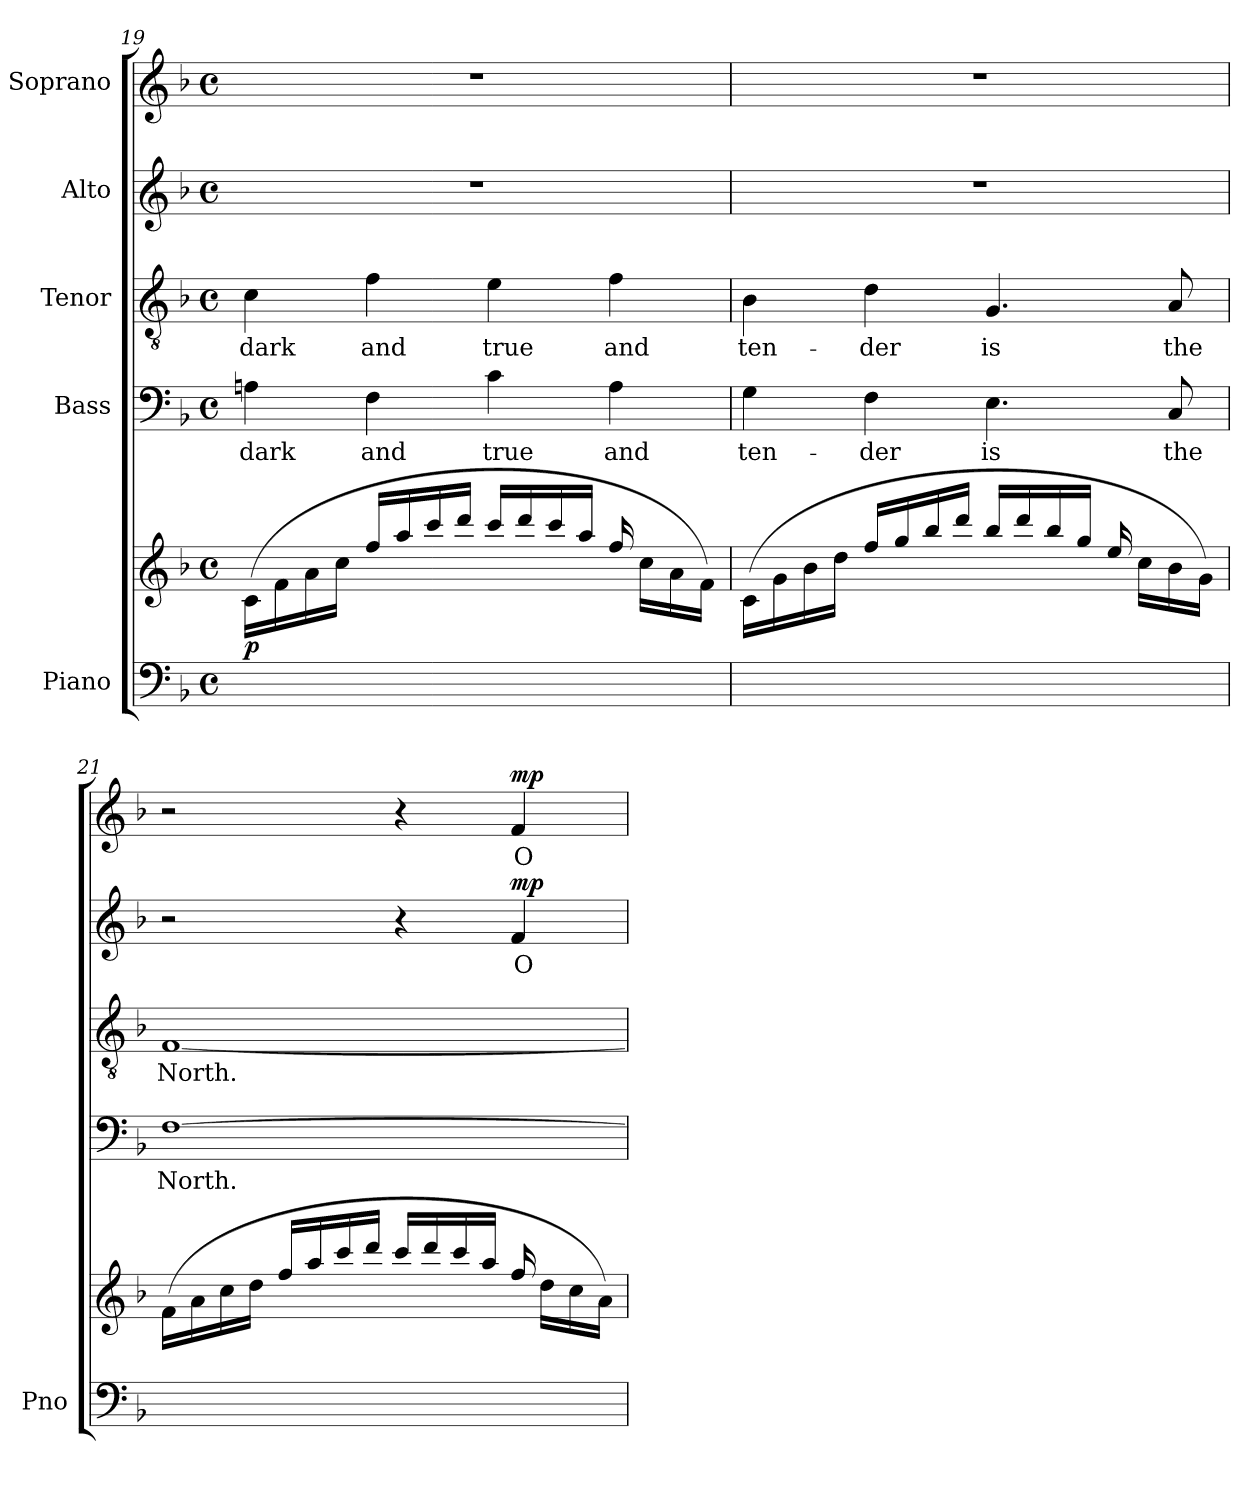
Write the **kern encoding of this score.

**kern	**kern	**dynam	**kern	**text	**kern	**text	**kern	**text	**dynam	**kern	**text	**dynam
*part5	*part5	*part5	*part4	*part4	*part3	*part3	*part2	*part2	*part2	*part1	*part1	*part1
*staff6	*staff5	*staff5/6	*staff4	*staff4	*staff3	*staff3	*staff2	*staff2	*staff2	*staff1	*staff1	*staff1
*I"Piano	*	*	*I"Bass	*	*I"Tenor	*	*I"Alto	*	*	*I"Soprano	*	*
*I'Pno	*	*	*	*	*	*	*	*	*	*	*	*
*clefF4	*clefG2	*	*clefF4	*	*clefGv2	*	*clefG2	*	*	*clefG2	*	*
*k[b-]	*k[b-]	*	*k[b-]	*	*k[b-]	*	*k[b-]	*	*	*k[b-]	*	*
*M4/4	*M4/4	*	*M4/4	*	*M4/4	*	*M4/4	*	*	*M4/4	*	*
*met(c)	*met(c)	*	*met(c)	*	*met(c)	*	*met(c)	*	*	*met(c)	*	*
=19	=19	=19	=19	=19	=19	=19	=19	=19	=19	=19	=19	=19
!	!	!LO:DY:b	!	!	!	!	!	!	!	!	!	!
1ryy	(16c\LL	p	4An\	dark	4c\	dark	1r	.	.	1r	.	.
.	16f\	.	.	.	.	.	.	.	.	.	.	.
.	16a\	.	.	.	.	.	.	.	.	.	.	.
.	16cc\JJ	.	.	.	.	.	.	.	.	.	.	.
.	16ff/LL	.	4F\	and	4f\	and	.	.	.	.	.	.
.	16aa/	.	.	.	.	.	.	.	.	.	.	.
.	16ccc/	.	.	.	.	.	.	.	.	.	.	.
.	16ddd/JJ	.	.	.	.	.	.	.	.	.	.	.
.	16ccc/LL	.	4c\	true	4e\	true	.	.	.	.	.	.
.	16ddd/	.	.	.	.	.	.	.	.	.	.	.
.	16ccc/	.	.	.	.	.	.	.	.	.	.	.
.	16aa/JJ	.	.	.	.	.	.	.	.	.	.	.
.	16ff/	.	4A\	and	4f\	and	.	.	.	.	.	.
.	16cc\LL	.	.	.	.	.	.	.	.	.	.	.
.	16a\	.	.	.	.	.	.	.	.	.	.	.
.	16f\JJ)	.	.	.	.	.	.	.	.	.	.	.
=20	=20	=20	=20	=20	=20	=20	=20	=20	=20	=20	=20	=20
1ryy	(16c\LL	.	4G\	ten-	4B-\	ten-	1r	.	.	1r	.	.
.	16g\	.	.	.	.	.	.	.	.	.	.	.
.	16b-\	.	.	.	.	.	.	.	.	.	.	.
.	16dd\JJ	.	.	.	.	.	.	.	.	.	.	.
.	16ff/LL	.	4F\	-der	4d\	-der	.	.	.	.	.	.
.	16gg/	.	.	.	.	.	.	.	.	.	.	.
.	16bb-/	.	.	.	.	.	.	.	.	.	.	.
.	16ddd/JJ	.	.	.	.	.	.	.	.	.	.	.
.	16bb-/LL	.	4.E\	is	4.G/	is	.	.	.	.	.	.
.	16ddd/	.	.	.	.	.	.	.	.	.	.	.
.	16bb-/	.	.	.	.	.	.	.	.	.	.	.
.	16gg/JJ	.	.	.	.	.	.	.	.	.	.	.
.	16ee/	.	.	.	.	.	.	.	.	.	.	.
.	16cc\LL	.	.	.	.	.	.	.	.	.	.	.
.	16b-\	.	8C/	the	8A/	the	.	.	.	.	.	.
.	16g\JJ)	.	.	.	.	.	.	.	.	.	.	.
=21	=21	=21	=21	=21	=21	=21	=21	=21	=21	=21	=21	=21
1ryy	(16f\LL	.	[1F	North.	[1F	North.	2r	.	.	2r	.	.
.	16a\	.	.	.	.	.	.	.	.	.	.	.
.	16cc\	.	.	.	.	.	.	.	.	.	.	.
.	16dd\JJ	.	.	.	.	.	.	.	.	.	.	.
.	16ff/LL	.	.	.	.	.	.	.	.	.	.	.
.	16aa/	.	.	.	.	.	.	.	.	.	.	.
.	16ccc/	.	.	.	.	.	.	.	.	.	.	.
.	16ddd/JJ	.	.	.	.	.	.	.	.	.	.	.
.	16ccc/LL	.	.	.	.	.	4r	.	.	4r	.	.
.	16ddd/	.	.	.	.	.	.	.	.	.	.	.
.	16ccc/	.	.	.	.	.	.	.	.	.	.	.
.	16aa/JJ	.	.	.	.	.	.	.	.	.	.	.
!	!	!	!	!	!	!	!	!	!LO:DY:a	!	!	!LO:DY:a
.	16ff/	.	.	.	.	.	4f/	O	mp	4f/	O	mp
.	16dd\LL	.	.	.	.	.	.	.	.	.	.	.
.	16cc\	.	.	.	.	.	.	.	.	.	.	.
.	16a\JJ)	.	.	.	.	.	.	.	.	.	.	.
=	=	=	=	=	=	=	=	=	=	=	=	=
*-	*-	*-	*-	*-	*-	*-	*-	*-	*-	*-	*-	*-
